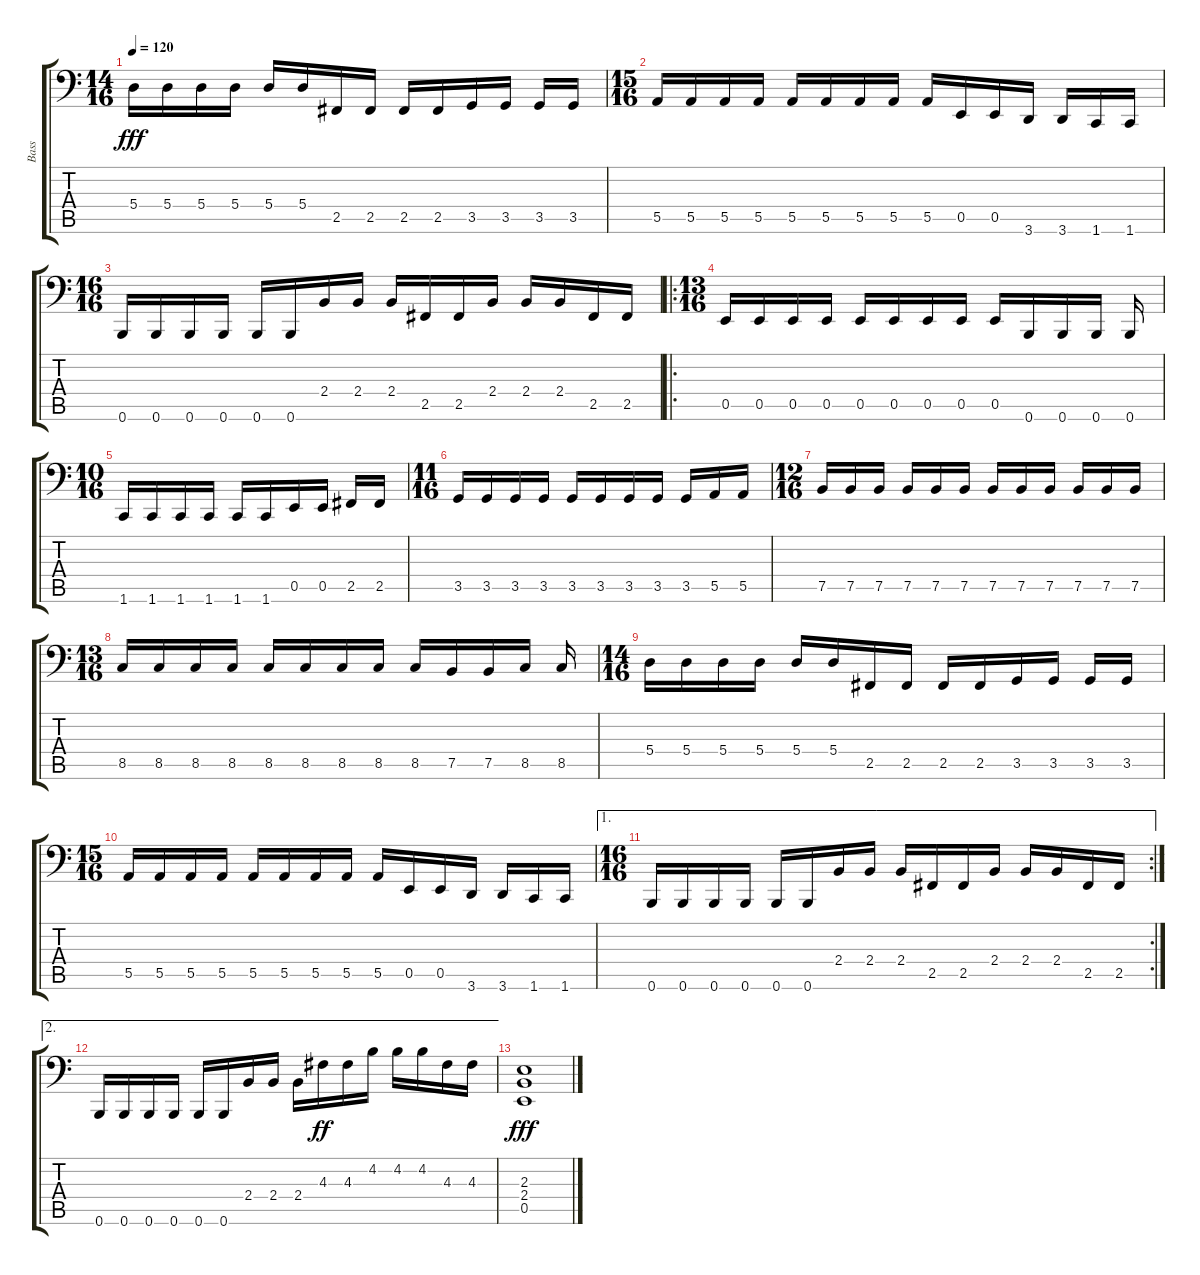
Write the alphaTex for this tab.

\track ("Bass" "Bass") {instrument electricbassfinger}
\staff {score tabs}
\tuning (C3 G2 D2 A1 E1 B0) {hide}
\ts (14 16)
\tempo 120
\clef f4
\ks c
5.4.16{dy fff} 5.4.16 5.4.16 5.4.16 5.4.16 5.4.16 2.5.16 2.5.16 2.5.16 2.5.16 3.5.16 3.5.16 3.5.16 3.5.16 |
\ts (15 16)
5.5.16 5.5.16 5.5.16 5.5.16 5.5.16 5.5.16 5.5.16 5.5.16 5.5.16 0.5.16 0.5.16 3.6.16 3.6.16 1.6.16 1.6.16 |
\ts (16 16)
0.6.16 0.6.16 0.6.16 0.6.16 0.6.16 0.6.16 2.4.16 2.4.16 2.4.16 2.5.16 2.5.16 2.4.16 2.4.16 2.4.16 2.5.16 2.5.16 |
\ro
\ts (13 16)
0.5.16 0.5.16 0.5.16 0.5.16 0.5.16 0.5.16 0.5.16 0.5.16 0.5.16 0.6.16 0.6.16 0.6.16 0.6.16 |
\ts (10 16)
1.6.16 1.6.16 1.6.16 1.6.16 1.6.16 1.6.16 0.5.16 0.5.16 2.5.16 2.5.16 |
\ts (11 16)
3.5.16 3.5.16 3.5.16 3.5.16 3.5.16 3.5.16 3.5.16 3.5.16 3.5.16 5.5.16 5.5.16 |
\ts (12 16)
7.5.16 7.5.16 7.5.16 7.5.16 7.5.16 7.5.16 7.5.16 7.5.16 7.5.16 7.5.16 7.5.16 7.5.16 |
\ts (13 16)
8.5.16 8.5.16 8.5.16 8.5.16 8.5.16 8.5.16 8.5.16 8.5.16 8.5.16 7.5.16 7.5.16 8.5.16 8.5.16 |
\ts (14 16)
5.4.16 5.4.16 5.4.16 5.4.16 5.4.16 5.4.16 2.5.16 2.5.16 2.5.16 2.5.16 3.5.16 3.5.16 3.5.16 3.5.16 |
\ts (15 16)
5.5.16 5.5.16 5.5.16 5.5.16 5.5.16 5.5.16 5.5.16 5.5.16 5.5.16 0.5.16 0.5.16 3.6.16 3.6.16 1.6.16 1.6.16 |
\ae 1
\rc 2
\ts (16 16)
0.6.16 0.6.16 0.6.16 0.6.16 0.6.16 0.6.16 2.4.16 2.4.16 2.4.16 2.5.16 2.5.16 2.4.16 2.4.16 2.4.16 2.5.16 2.5.16 |
\ae 2
0.6.16 0.6.16 0.6.16 0.6.16 0.6.16 0.6.16 2.4.16 2.4.16 2.4.16 4.3.16{dy ff} 4.3.16 4.2.16 4.2.16 4.2.16 4.3.16 4.3.16 |
(2.3 2.4 0.5).1{dy fff}
